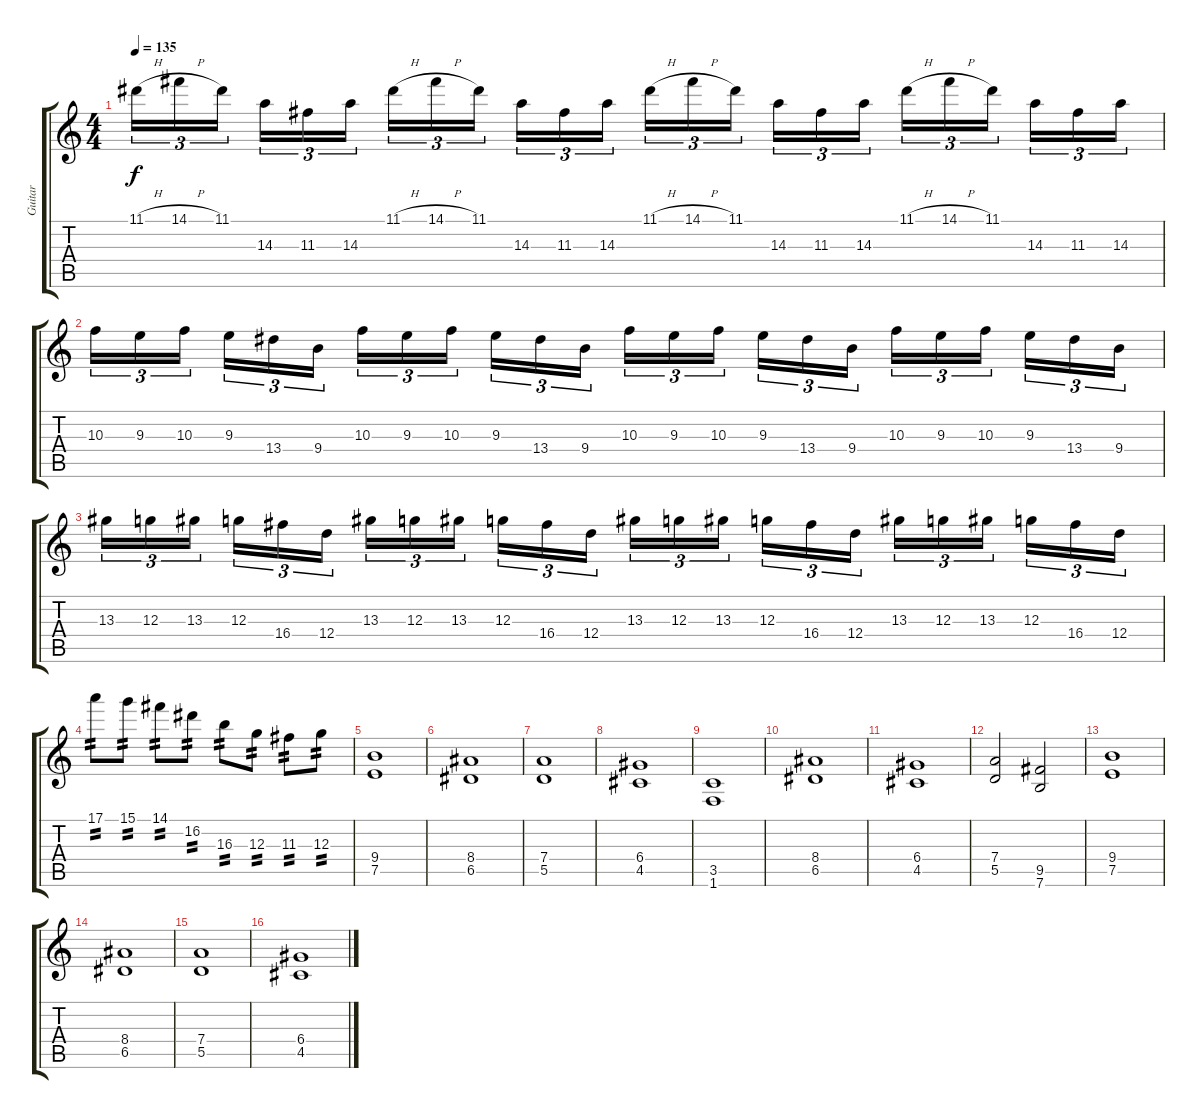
\track ("Guitar" "Guitar") {instrument distortionguitar}
\staff {score tabs}
\tuning (E4 B3 G3 D3 A2 E2) {hide}
\ts (4 4)
\tempo 135
\clef g2
\ks c
11.1{h}.16{tu (3 2) dy f} 14.1{h}.16{tu (3 2)} 11.1.16{tu (3 2) beam splitsecondary} 14.3.16{tu (3 2)} 11.3.16{tu (3 2)} 14.3.16{tu (3 2)} 11.1{h}.16{tu (3 2)} 14.1{h}.16{tu (3 2)} 11.1.16{tu (3 2) beam splitsecondary} 14.3.16{tu (3 2)} 11.3.16{tu (3 2)} 14.3.16{tu (3 2)} 11.1{h}.16{tu (3 2)} 14.1{h}.16{tu (3 2)} 11.1.16{tu (3 2) beam splitsecondary} 14.3.16{tu (3 2)} 11.3.16{tu (3 2)} 14.3.16{tu (3 2)} 11.1{h}.16{tu (3 2)} 14.1{h}.16{tu (3 2)} 11.1.16{tu (3 2) beam splitsecondary} 14.3.16{tu (3 2)} 11.3.16{tu (3 2)} 14.3.16{tu (3 2)} |
10.3.16{tu (3 2)} 9.3.16{tu (3 2)} 10.3.16{tu (3 2) beam splitsecondary} 9.3.16{tu (3 2)} 13.4.16{tu (3 2)} 9.4.16{tu (3 2)} 10.3.16{tu (3 2)} 9.3.16{tu (3 2)} 10.3.16{tu (3 2) beam splitsecondary} 9.3.16{tu (3 2)} 13.4.16{tu (3 2)} 9.4.16{tu (3 2)} 10.3.16{tu (3 2)} 9.3.16{tu (3 2)} 10.3.16{tu (3 2) beam splitsecondary} 9.3.16{tu (3 2)} 13.4.16{tu (3 2)} 9.4.16{tu (3 2)} 10.3.16{tu (3 2)} 9.3.16{tu (3 2)} 10.3.16{tu (3 2) beam splitsecondary} 9.3.16{tu (3 2)} 13.4.16{tu (3 2)} 9.4.16{tu (3 2)} |
13.3.16{tu (3 2)} 12.3.16{tu (3 2)} 13.3.16{tu (3 2) beam splitsecondary} 12.3.16{tu (3 2)} 16.4.16{tu (3 2)} 12.4.16{tu (3 2)} 13.3.16{tu (3 2)} 12.3.16{tu (3 2)} 13.3.16{tu (3 2) beam splitsecondary} 12.3.16{tu (3 2)} 16.4.16{tu (3 2)} 12.4.16{tu (3 2)} 13.3.16{tu (3 2)} 12.3.16{tu (3 2)} 13.3.16{tu (3 2) beam splitsecondary} 12.3.16{tu (3 2)} 16.4.16{tu (3 2)} 12.4.16{tu (3 2)} 13.3.16{tu (3 2)} 12.3.16{tu (3 2)} 13.3.16{tu (3 2) beam splitsecondary} 12.3.16{tu (3 2)} 16.4.16{tu (3 2)} 12.4.16{tu (3 2)} |
17.1.8{tp 2} 15.1.8{tp 2} 14.1.8{tp 2} 16.2.8{tp 2} 16.3.8{tp 2} 12.3.8{tp 2} 11.3.8{tp 2} 12.3.8{tp 2} |
(9.4 7.5).1 |
(8.4 6.5).1 |
(7.4 5.5).1 |
(6.4 4.5).1 |
(3.5 1.6).1 |
(8.4 6.5).1 |
(6.4 4.5).1 |
(7.4 5.5).2 (9.5 7.6).2 |
(9.4 7.5).1 |
(8.4 6.5).1 |
(7.4 5.5).1 |
(6.4 4.5).1
